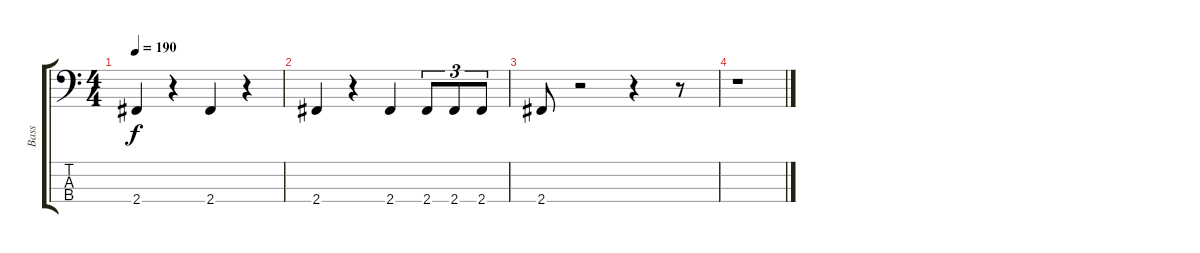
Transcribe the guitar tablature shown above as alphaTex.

\track ("Bass" "Bass") {instrument electricbassfinger}
\staff {score tabs}
\tuning (G2 D2 A1 E1) {hide}
\ts (4 4)
\tempo 190
\clef f4
\ks c
2.4.4{dy f} r.4 2.4.4 r.4 |
2.4.4 r.4 2.4.4 2.4.8{tu (3 2)} 2.4.8{tu (3 2)} 2.4.8{tu (3 2)} |
2.4.8 r.2 r.4 r.8 |
r.1
